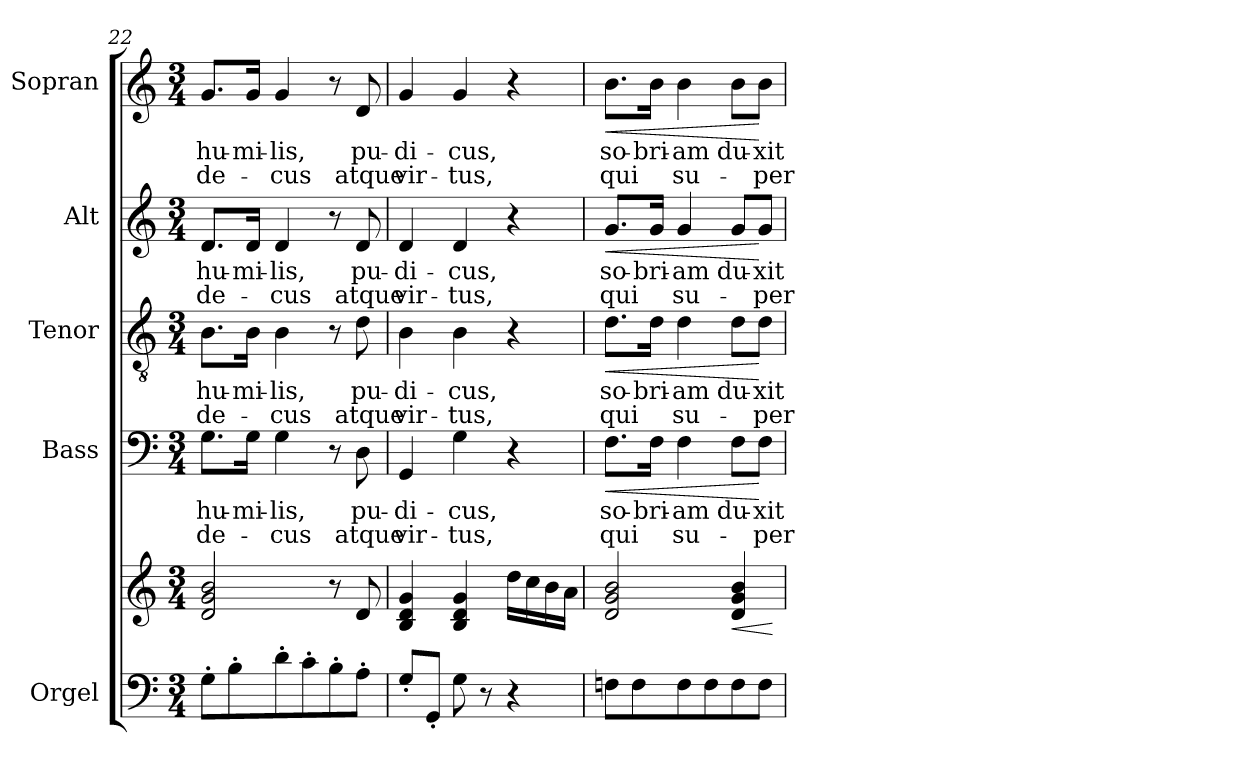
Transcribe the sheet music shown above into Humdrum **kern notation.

**kern	**kern	**dynam	**kern	**text	**text	**dynam	**kern	**text	**text	**dynam	**kern	**text	**text	**dynam	**kern	**text	**text	**dynam
*part5	*part5	*part5	*part4	*part4	*part4	*part4	*part3	*part3	*part3	*part3	*part2	*part2	*part2	*part2	*part1	*part1	*part1	*part1
*staff6	*staff5	*staff5/6	*staff4	*staff4	*staff4	*staff4	*staff3	*staff3	*staff3	*staff3	*staff2	*staff2	*staff2	*staff2	*staff1	*staff1	*staff1	*staff1
*I"Orgel	*	*	*I"Bass	*	*	*	*I"Tenor	*	*	*	*I"Alt	*	*	*	*I"Sopran	*	*	*
*I'Org.	*	*	*I'B.	*	*	*	*I'T.	*	*	*	*I'A.	*	*	*	*I'S.	*	*	*
*clefF4	*clefG2	*	*clefF4	*	*	*	*clefGv2	*	*	*	*clefG2	*	*	*	*clefG2	*	*	*
*k[]	*k[]	*	*k[]	*	*	*	*k[]	*	*	*	*k[]	*	*	*	*k[]	*	*	*
*C:	*C:	*	*C:	*	*	*	*C:	*	*	*	*C:	*	*	*	*C:	*	*	*
*M3/4	*M3/4	*	*M3/4	*	*	*	*M3/4	*	*	*	*M3/4	*	*	*	*M3/4	*	*	*
=22	=22	=22	=22	=22	=22	=22	=22	=22	=22	=22	=22	=22	=22	=22	=22	=22	=22	=22
!	!	!	!	!LO:LY:b	!LO:LY:b	!	!	!LO:LY:b	!LO:LY:b	!	!	!LO:LY:b	!LO:LY:b	!	!	!LO:LY:b	!LO:LY:b	!
8G'>\L	2d/ 2g/ 2b/	.	8.G\L	hu-	de-	.	8.B\L	hu-	de-	.	8.d/L	hu-	de-	.	8.g/L	hu-	de-	.
8B'>\	.	.	.	.	.	.	.	.	.	.	.	.	.	.	.	.	.	.
!	!	!	!	!LO:LY:b	!	!	!	!LO:LY:b	!	!	!	!LO:LY:b	!	!	!	!LO:LY:b	!	!
.	.	.	16G\Jk	-mi-	.	.	16B\Jk	-mi-	.	.	16d/Jk	-mi-	.	.	16g/Jk	-mi-	.	.
!	!	!	!	!LO:LY:b	!LO:LY:b	!	!	!LO:LY:b	!LO:LY:b	!	!	!LO:LY:b	!LO:LY:b	!	!	!LO:LY:b	!LO:LY:b	!
8d'>\	.	.	4G\	-lis,	-cus	.	4B\	-lis,	-cus	.	4d/	-lis,	-cus	.	4g/	-lis,	-cus	.
8c'>\	.	.	.	.	.	.	.	.	.	.	.	.	.	.	.	.	.	.
8B'>\	8r	.	8r	.	.	.	8r	.	.	.	8r	.	.	.	8r	.	.	.
!	!	!	!	!LO:LY:b	!LO:LY:b	!	!	!LO:LY:b	!LO:LY:b	!	!	!LO:LY:b	!LO:LY:b	!	!	!LO:LY:b	!LO:LY:b	!
8A'>\J	8d/	.	8D\	pu-	atque	.	8d\	pu-	atque	.	8d/	pu-	atque	.	8d/	pu-	atque	.
=23	=23	=23	=23	=23	=23	=23	=23	=23	=23	=23	=23	=23	=23	=23	=23	=23	=23	=23
!	!	!	!	!LO:LY:b	!LO:LY:b	!	!	!LO:LY:b	!LO:LY:b	!	!	!LO:LY:b	!LO:LY:b	!	!	!LO:LY:b	!LO:LY:b	!
8G'</L	4B/ 4d/ 4g/	.	4GG/	-di-	vir-	.	4B\	-di-	vir-	.	4d/	-di-	vir-	.	4g/	-di-	vir-	.
8GG'</J	.	.	.	.	.	.	.	.	.	.	.	.	.	.	.	.	.	.
!	!	!	!	!LO:LY:b	!LO:LY:b	!	!	!LO:LY:b	!LO:LY:b	!	!	!LO:LY:b	!LO:LY:b	!	!	!LO:LY:b	!LO:LY:b	!
8G\	4B/ 4d/ 4g/	.	4G\	-cus,	-tus,	.	4B\	-cus,	-tus,	.	4d/	-cus,	-tus,	.	4g/	-cus,	-tus,	.
8r	.	.	.	.	.	.	.	.	.	.	.	.	.	.	.	.	.	.
4r	16dd\LL	.	4r	.	.	.	4r	.	.	.	4r	.	.	.	4r	.	.	.
.	16cc\	.	.	.	.	.	.	.	.	.	.	.	.	.	.	.	.	.
.	16b\	.	.	.	.	.	.	.	.	.	.	.	.	.	.	.	.	.
.	16a\JJ	.	.	.	.	.	.	.	.	.	.	.	.	.	.	.	.	.
=24	=24	=24	=24	=24	=24	=24	=24	=24	=24	=24	=24	=24	=24	=24	=24	=24	=24	=24
!	!	!	!	!LO:LY:b	!LO:LY:b	!LO:HP:b	!	!LO:LY:b	!LO:LY:b	!LO:HP:b	!	!LO:LY:b	!LO:LY:b	!LO:HP:b	!	!LO:LY:b	!LO:LY:b	!LO:HP:b
8Fn\L	2d/ 2g/ 2b/	.	8.F\L	so-	qui	<	8.d\L	so-	qui	<	8.g/L	so-	qui	<	8.b\L	so-	qui	<
8F\	.	.	.	.	.	.	.	.	.	.	.	.	.	.	.	.	.	.
!	!	!	!	!LO:LY:b	!	!	!	!LO:LY:b	!	!	!	!LO:LY:b	!	!	!	!LO:LY:b	!	!
.	.	.	16F\Jk	-bri-	.	.	16d\Jk	-bri-	.	.	16g/Jk	-bri-	.	.	16b\Jk	-bri-	.	.
!	!	!	!	!LO:LY:b	!LO:LY:b	!	!	!LO:LY:b	!LO:LY:b	!	!	!LO:LY:b	!LO:LY:b	!	!	!LO:LY:b	!LO:LY:b	!
8F\	.	.	4F\	-am	su-	.	4d\	-am	su-	.	4g/	-am	su-	.	4b\	-am	su-	.
8F\	.	.	.	.	.	.	.	.	.	.	.	.	.	.	.	.	.	.
!	!	!LO:HP:b	!	!LO:LY:b	!	!	!	!LO:LY:b	!	!	!	!LO:LY:b	!	!	!	!LO:LY:b	!	!
8F\	4d/ 4g/ 4b/	<	8F\L	du-	.	.	8d\L	du-	.	.	8g/L	du-	.	.	8b\L	du-	.	.
!	!	!	!	!LO:LY:b	!LO:LY:b	!	!	!LO:LY:b	!LO:LY:b	!	!	!LO:LY:b	!LO:LY:b	!	!	!LO:LY:b	!LO:LY:b	!
8F\J	.	.	8F\J	-xit	-per	[	8d\J	-xit	-per	[	8g/J	-xit	-per	[	8b\J	-xit	-per	[
.	.	[	.	.	.	.	.	.	.	.	.	.	.	.	.	.	.	.
=	=	=	=	=	=	=	=	=	=	=	=	=	=	=	=	=	=	=
*-	*-	*-	*-	*-	*-	*-	*-	*-	*-	*-	*-	*-	*-	*-	*-	*-	*-	*-
